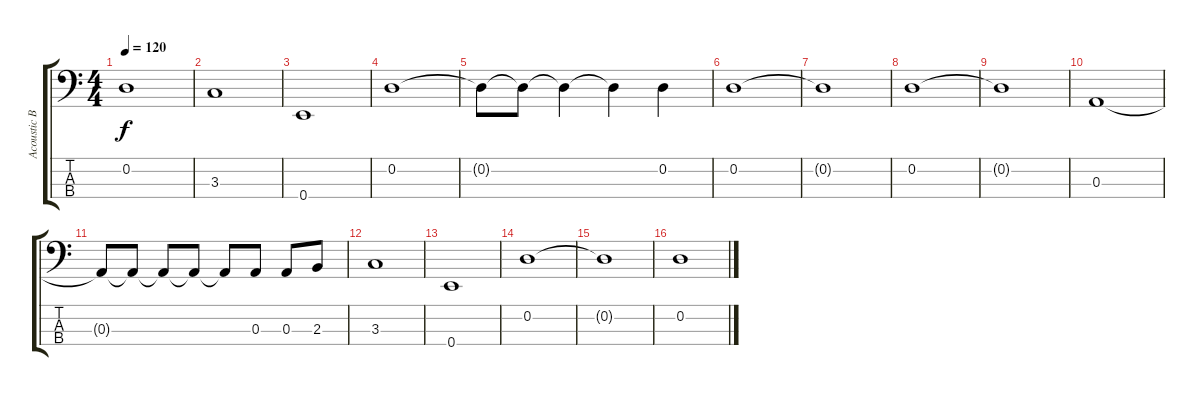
\track ("Acoustic Bass" "Acoustic B") {instrument acousticbass}
\staff {score tabs}
\tuning (G2 D2 A1 E1) {hide}
\ts (4 4)
\tempo 120
\clef f4
\ks c
0.2.1{dy f} |
3.3.1 |
0.4.1 |
0.2.1 |
0.2{t}.8 0.2{t}.8 0.2{t}.4 0.2{t}.4 0.2.4 |
0.2.1 |
0.2{t}.1 |
0.2.1 |
0.2{t}.1 |
0.3.1 |
0.3{t}.8 0.3{t}.8 0.3{t}.8 0.3{t}.8 0.3{t}.8 0.3.8 0.3.8 2.3.8 |
3.3.1 |
0.4.1 |
0.2.1 |
0.2{t}.1 |
0.2.1
